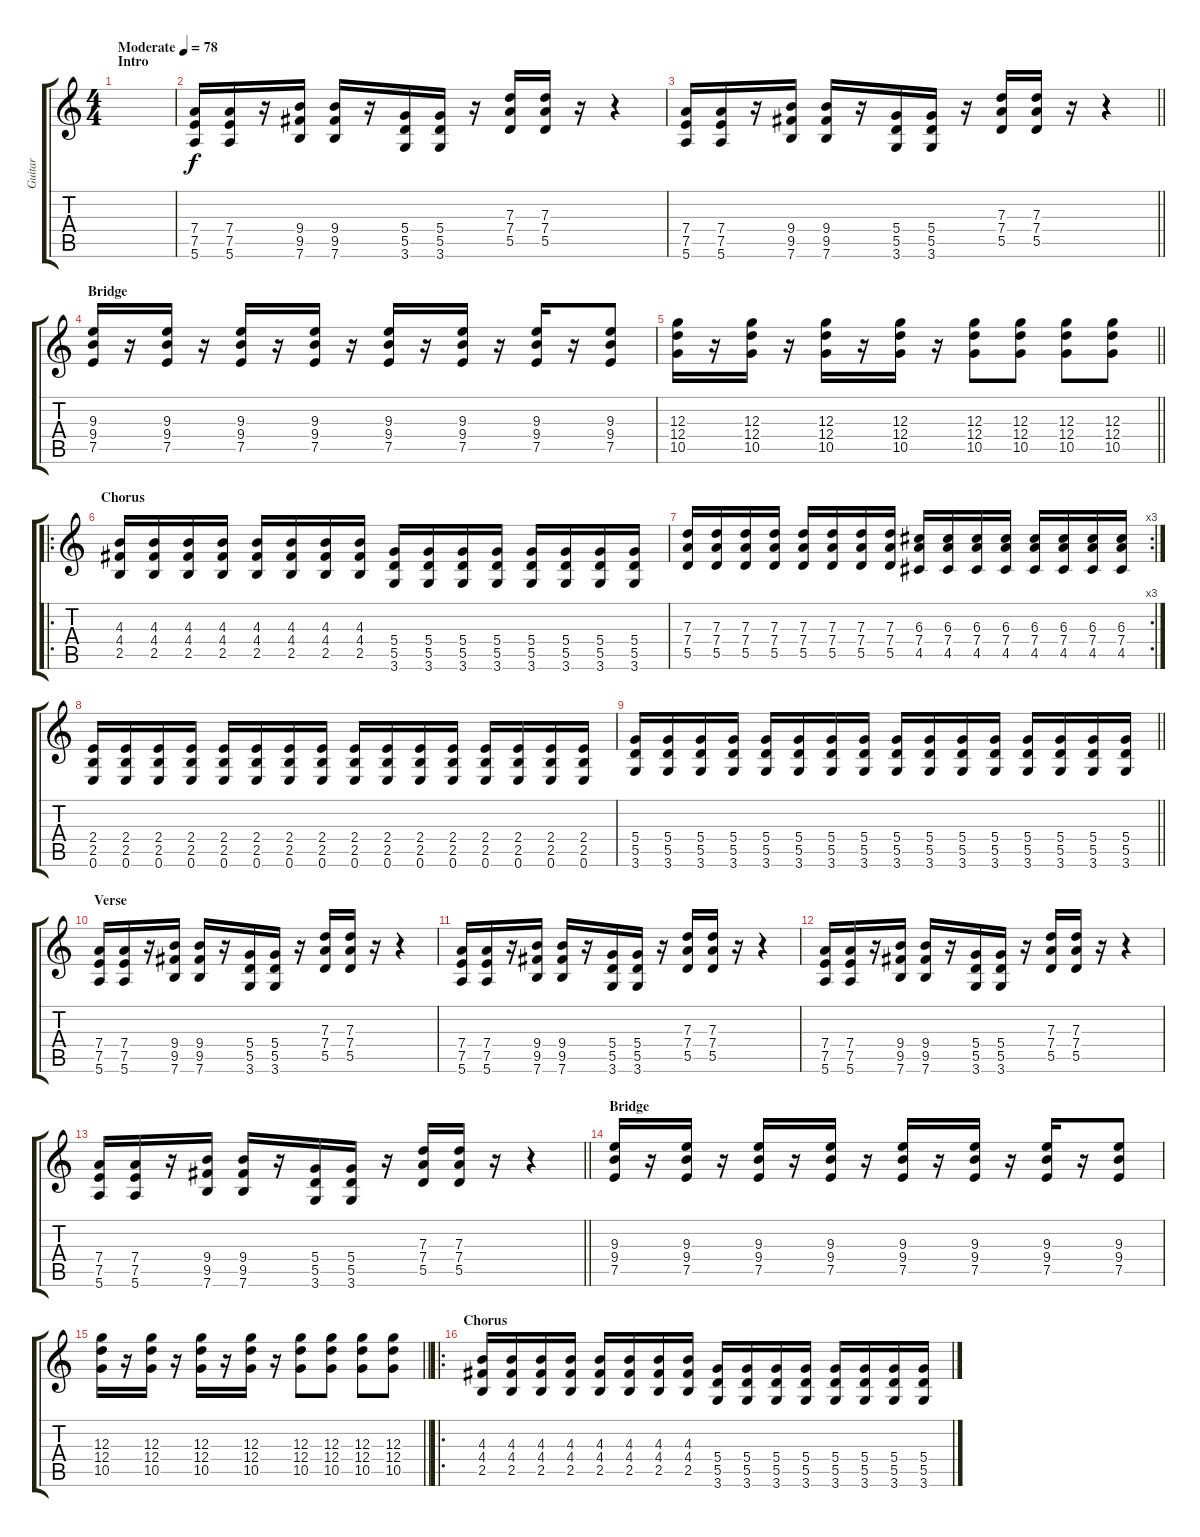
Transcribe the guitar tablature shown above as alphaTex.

\track ("Guitar" "Guitar") {instrument distortionguitar}
\staff {score tabs}
\tuning (E4 B3 G3 D3 A2 E2) {hide}
\ts (4 4)
\section ("" "Intro")
\tempo (78 "Moderate")
\clef g2
\ks c
|
(7.4 7.5 5.6).16 (7.4 7.5 5.6).16 r.16 (9.4 9.5 7.6).16 (9.4 9.5 7.6).16 r.16 (5.4 5.5 3.6).16 (5.4 5.5 3.6).16 r.16 (7.3 7.4 5.5).16 (7.3 7.4 5.5).16 r.16 r.4 |
\barLineRight lightlight
(7.4 7.5 5.6).16 (7.4 7.5 5.6).16 r.16 (9.4 9.5 7.6).16 (9.4 9.5 7.6).16 r.16 (5.4 5.5 3.6).16 (5.4 5.5 3.6).16 r.16 (7.3 7.4 5.5).16 (7.3 7.4 5.5).16 r.16 r.4 |
\section ("" "Bridge")
(9.3 9.4 7.5).16 r.16 (9.3 9.4 7.5).16 r.16 (9.3 9.4 7.5).16 r.16 (9.3 9.4 7.5).16 r.16 (9.3 9.4 7.5).16 r.16 (9.3 9.4 7.5).16 r.16 (9.3 9.4 7.5).16 r.16 (9.3 9.4 7.5).8 |
\barLineRight lightlight
(12.3 12.4 10.5).16 r.16 (12.3 12.4 10.5).16 r.16 (12.3 12.4 10.5).16 r.16 (12.3 12.4 10.5).16 r.16 (12.3 12.4 10.5).8 (12.3 12.4 10.5).8 (12.3 12.4 10.5).8 (12.3 12.4 10.5).8 |
\ro
\section ("" "Chorus")
(4.3 4.4 2.5).16 (4.3 4.4 2.5).16 (4.3 4.4 2.5).16 (4.3 4.4 2.5).16 (4.3 4.4 2.5).16 (4.3 4.4 2.5).16 (4.3 4.4 2.5).16 (4.3 4.4 2.5).16 (5.4 5.5 3.6).16 (5.4 5.5 3.6).16 (5.4 5.5 3.6).16 (5.4 5.5 3.6).16 (5.4 5.5 3.6).16 (5.4 5.5 3.6).16 (5.4 5.5 3.6).16 (5.4 5.5 3.6).16 |
\rc 3
(7.3 7.4 5.5).16 (7.3 7.4 5.5).16 (7.3 7.4 5.5).16 (7.3 7.4 5.5).16 (7.3 7.4 5.5).16 (7.3 7.4 5.5).16 (7.3 7.4 5.5).16 (7.3 7.4 5.5).16 (6.3 7.4 4.5).16 (6.3 7.4 4.5).16 (6.3 7.4 4.5).16 (6.3 7.4 4.5).16 (6.3 7.4 4.5).16 (6.3 7.4 4.5).16 (6.3 7.4 4.5).16 (6.3 7.4 4.5).16 |
(2.4 2.5 0.6).16 (2.4 2.5 0.6).16 (2.4 2.5 0.6).16 (2.4 2.5 0.6).16 (2.4 2.5 0.6).16 (2.4 2.5 0.6).16 (2.4 2.5 0.6).16 (2.4 2.5 0.6).16 (2.4 2.5 0.6).16 (2.4 2.5 0.6).16 (2.4 2.5 0.6).16 (2.4 2.5 0.6).16 (2.4 2.5 0.6).16 (2.4 2.5 0.6).16 (2.4 2.5 0.6).16 (2.4 2.5 0.6).16 |
\barLineRight lightlight
(5.4 5.5 3.6).16 (5.4 5.5 3.6).16 (5.4 5.5 3.6).16 (5.4 5.5 3.6).16 (5.4 5.5 3.6).16 (5.4 5.5 3.6).16 (5.4 5.5 3.6).16 (5.4 5.5 3.6).16 (5.4 5.5 3.6).16 (5.4 5.5 3.6).16 (5.4 5.5 3.6).16 (5.4 5.5 3.6).16 (5.4 5.5 3.6).16 (5.4 5.5 3.6).16 (5.4 5.5 3.6).16 (5.4 5.5 3.6).16 |
\section ("" "Verse")
(7.4 7.5 5.6).16 (7.4 7.5 5.6).16 r.16 (9.4 9.5 7.6).16 (9.4 9.5 7.6).16 r.16 (5.4 5.5 3.6).16 (5.4 5.5 3.6).16 r.16 (7.3 7.4 5.5).16 (7.3 7.4 5.5).16 r.16 r.4 |
(7.4 7.5 5.6).16 (7.4 7.5 5.6).16 r.16 (9.4 9.5 7.6).16 (9.4 9.5 7.6).16 r.16 (5.4 5.5 3.6).16 (5.4 5.5 3.6).16 r.16 (7.3 7.4 5.5).16 (7.3 7.4 5.5).16 r.16 r.4 |
(7.4 7.5 5.6).16 (7.4 7.5 5.6).16 r.16 (9.4 9.5 7.6).16 (9.4 9.5 7.6).16 r.16 (5.4 5.5 3.6).16 (5.4 5.5 3.6).16 r.16 (7.3 7.4 5.5).16 (7.3 7.4 5.5).16 r.16 r.4 |
\barLineRight lightlight
(7.4 7.5 5.6).16 (7.4 7.5 5.6).16 r.16 (9.4 9.5 7.6).16 (9.4 9.5 7.6).16 r.16 (5.4 5.5 3.6).16 (5.4 5.5 3.6).16 r.16 (7.3 7.4 5.5).16 (7.3 7.4 5.5).16 r.16 r.4 |
\section ("" "Bridge")
(9.3 9.4 7.5).16 r.16 (9.3 9.4 7.5).16 r.16 (9.3 9.4 7.5).16 r.16 (9.3 9.4 7.5).16 r.16 (9.3 9.4 7.5).16 r.16 (9.3 9.4 7.5).16 r.16 (9.3 9.4 7.5).16 r.16 (9.3 9.4 7.5).8 |
\barLineRight lightlight
(12.3 12.4 10.5).16 r.16 (12.3 12.4 10.5).16 r.16 (12.3 12.4 10.5).16 r.16 (12.3 12.4 10.5).16 r.16 (12.3 12.4 10.5).8 (12.3 12.4 10.5).8 (12.3 12.4 10.5).8 (12.3 12.4 10.5).8 |
\ro
\section ("" "Chorus")
(4.3 4.4 2.5).16 (4.3 4.4 2.5).16 (4.3 4.4 2.5).16 (4.3 4.4 2.5).16 (4.3 4.4 2.5).16 (4.3 4.4 2.5).16 (4.3 4.4 2.5).16 (4.3 4.4 2.5).16 (5.4 5.5 3.6).16 (5.4 5.5 3.6).16 (5.4 5.5 3.6).16 (5.4 5.5 3.6).16 (5.4 5.5 3.6).16 (5.4 5.5 3.6).16 (5.4 5.5 3.6).16 (5.4 5.5 3.6).16
